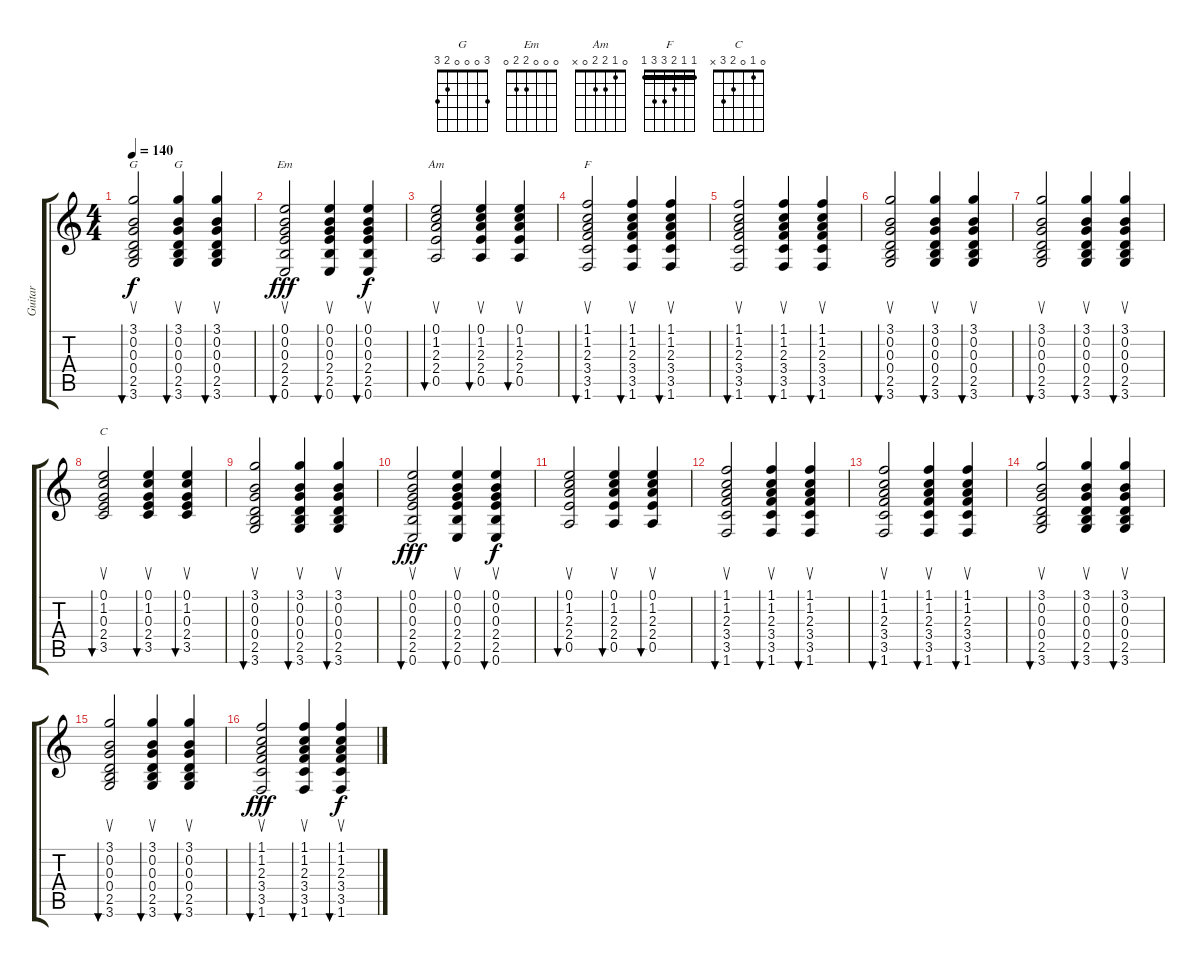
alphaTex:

\track ("Guitar" "Guitar") {instrument acousticguitarnylon}
\staff {score tabs}
\tuning (E4 B3 G3 D3 A2 E2) {hide}
\chord ("G" x x x x x x)
\chord ("G" 3 0 0 0 2 3)
\chord ("Em" 0 0 0 2 2 0)
\chord ("Am" 0 1 2 2 0 x)
\chord ("F" 1 1 2 3 3 1) {barre 1}
\chord ("C" 0 1 0 2 3 x)
\ts (4 4)
\tempo 140
\clef g2
\ks c
(3.1 0.2 0.3 0.4 2.5 3.6).2{su bu 30 ch "G" dy f} (3.1 0.2 0.3 0.4 2.5 3.6).4{su bu 30 ch "G"} (3.1 0.2 0.3 0.4 2.5 3.6).4{su bu 30} |
(0.1 0.2 0.3 2.4 2.5 0.6).2{su bu 30 ch "Em" dy fff} (0.1 0.2 0.3 2.4 2.5 0.6).4{su bu 30} (0.1 0.2 0.3 2.4 2.5 0.6).4{su bu 30 dy f} |
(0.1 1.2 2.3 2.4 0.5).2{su bu 30 ch "Am"} (0.1 1.2 2.3 2.4 0.5).4{su bu 30} (0.1 1.2 2.3 2.4 0.5).4{su bu 30} |
(1.1 1.2 2.3 3.4 3.5 1.6).2{su bu 30 ch "F"} (1.1 1.2 2.3 3.4 3.5 1.6).4{su bu 30} (1.1 1.2 2.3 3.4 3.5 1.6).4{su bu 30} |
(1.1 1.2 2.3 3.4 3.5 1.6).2{su bu 30} (1.1 1.2 2.3 3.4 3.5 1.6).4{su bu 30} (1.1 1.2 2.3 3.4 3.5 1.6).4{su bu 30} |
(3.1 0.2 0.3 0.4 2.5 3.6).2{su bu 30} (3.1 0.2 0.3 0.4 2.5 3.6).4{su bu 30} (3.1 0.2 0.3 0.4 2.5 3.6).4{su bu 30} |
(3.1 0.2 0.3 0.4 2.5 3.6).2{su bu 30} (3.1 0.2 0.3 0.4 2.5 3.6).4{su bu 30} (3.1 0.2 0.3 0.4 2.5 3.6).4{su bu 30} |
(0.1 1.2 0.3 2.4 3.5).2{su bu 30 ch "C"} (0.1 1.2 0.3 2.4 3.5).4{su bu 30} (0.1 1.2 0.3 2.4 3.5).4{su bu 30} |
(3.1 0.2 0.3 0.4 2.5 3.6).2{su bu 30} (3.1 0.2 0.3 0.4 2.5 3.6).4{su bu 30} (3.1 0.2 0.3 0.4 2.5 3.6).4{su bu 30} |
(0.1 0.2 0.3 2.4 2.5 0.6).2{su bu 30 dy fff} (0.1 0.2 0.3 2.4 2.5 0.6).4{su bu 30} (0.1 0.2 0.3 2.4 2.5 0.6).4{su bu 30 dy f} |
(0.1 1.2 2.3 2.4 0.5).2{su bu 30} (0.1 1.2 2.3 2.4 0.5).4{su bu 30} (0.1 1.2 2.3 2.4 0.5).4{su bu 30} |
(1.1 1.2 2.3 3.4 3.5 1.6).2{su bu 30} (1.1 1.2 2.3 3.4 3.5 1.6).4{su bu 30} (1.1 1.2 2.3 3.4 3.5 1.6).4{su bu 30} |
(1.1 1.2 2.3 3.4 3.5 1.6).2{su bu 30} (1.1 1.2 2.3 3.4 3.5 1.6).4{su bu 30} (1.1 1.2 2.3 3.4 3.5 1.6).4{su bu 30} |
(3.1 0.2 0.3 0.4 2.5 3.6).2{su bu 30} (3.1 0.2 0.3 0.4 2.5 3.6).4{su bu 30} (3.1 0.2 0.3 0.4 2.5 3.6).4{su bu 30} |
(3.1 0.2 0.3 0.4 2.5 3.6).2{su bu 30} (3.1 0.2 0.3 0.4 2.5 3.6).4{su bu 30} (3.1 0.2 0.3 0.4 2.5 3.6).4{su bu 30} |
(1.1 1.2 2.3 3.4 3.5 1.6).2{su bu 30 dy fff} (1.1 1.2 2.3 3.4 3.5 1.6).4{su bu 30} (1.1 1.2 2.3 3.4 3.5 1.6).4{su bu 30 dy f}
